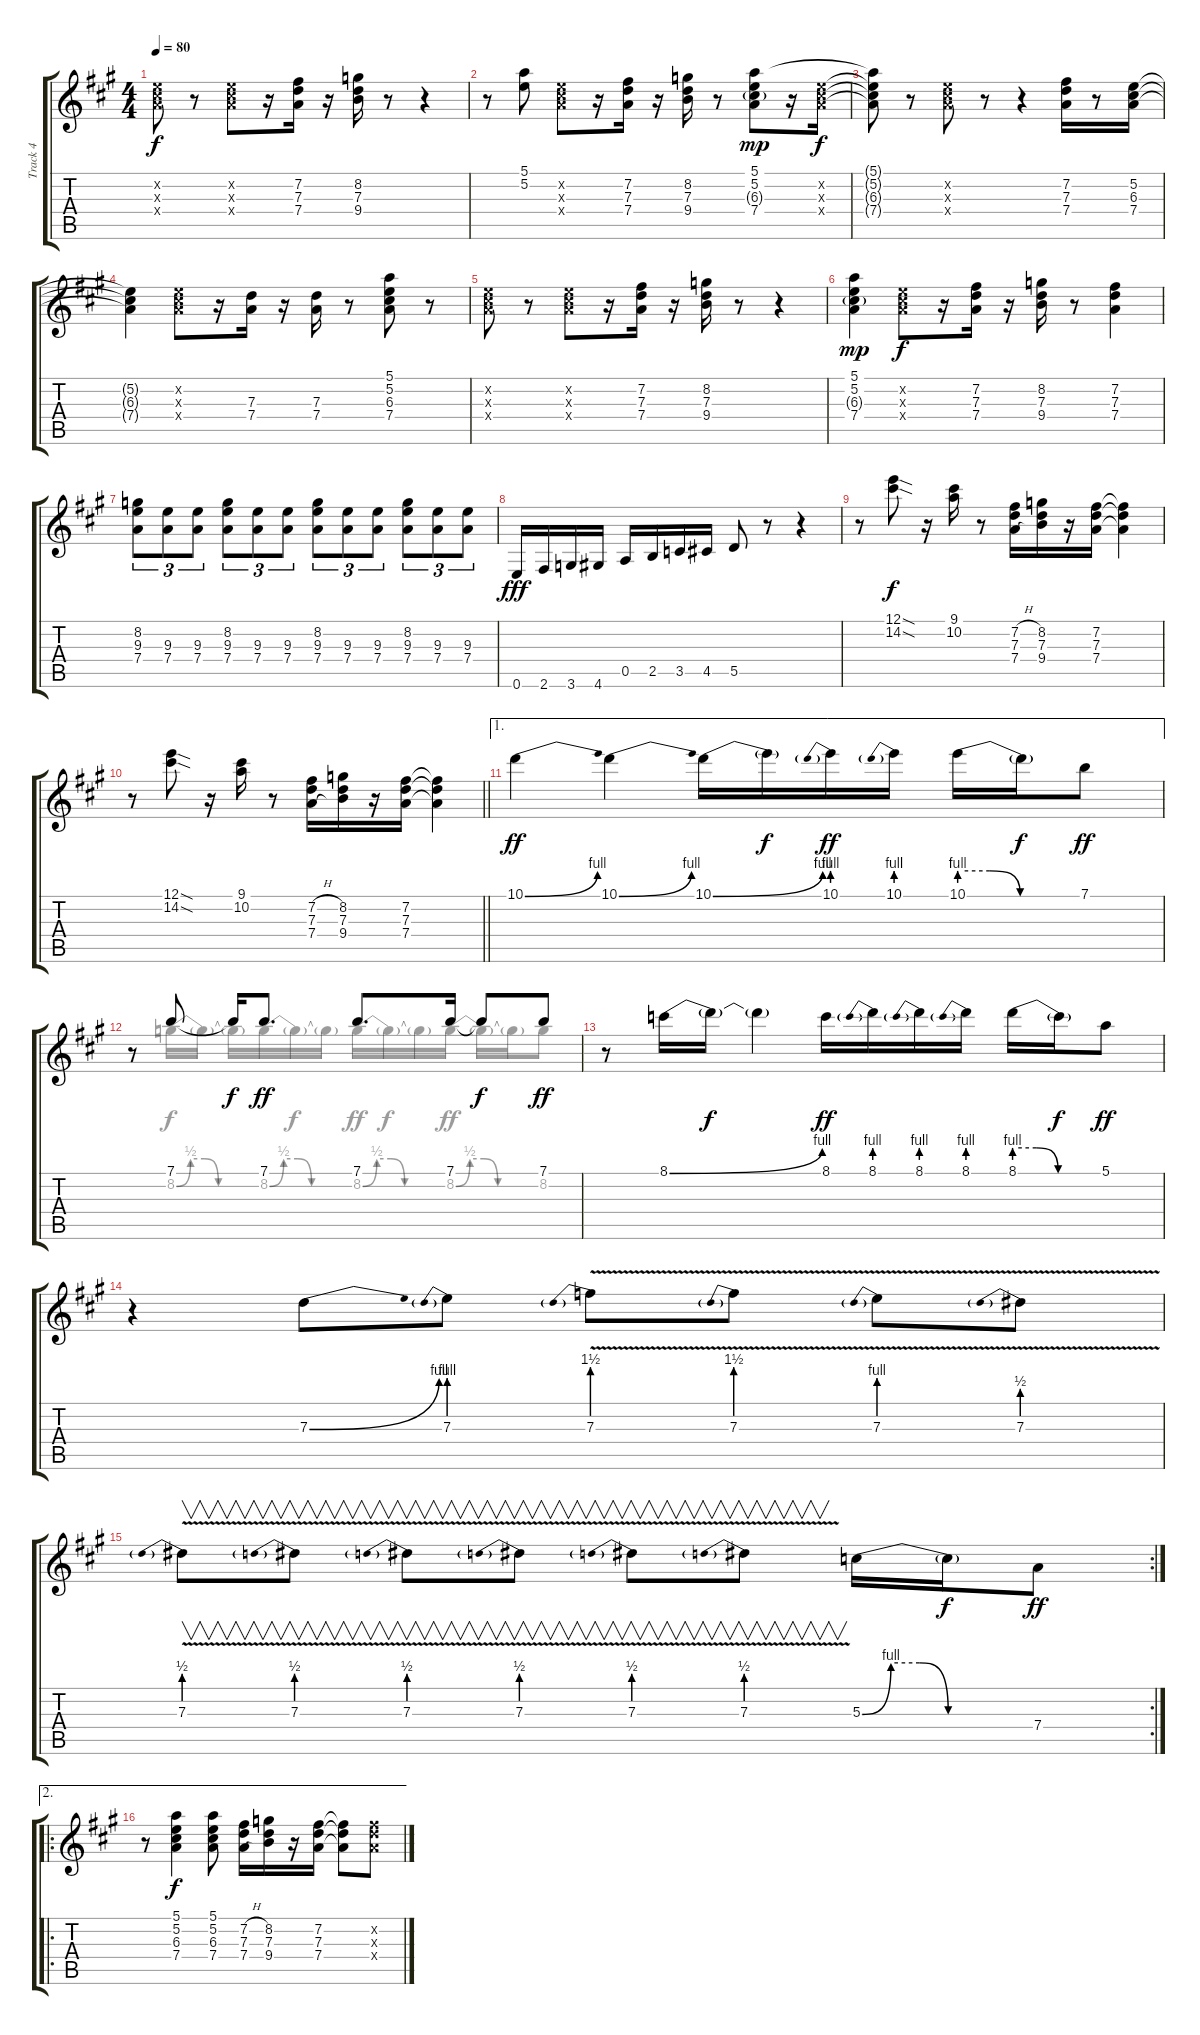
\track ("Track 4" "Track 4") {instrument electricguitarclean}
\staff {score tabs}
\tuning (E4 B3 G3 D3 A2 E2) {hide}
\voice
\ts (4 4)
\tempo 80
\clef g2
\ks a
(5.2{x} 6.3{x} 7.4{x}).8{dy f} r.8 (5.2{x} 6.3{x} 7.4{x}).8 r.16 (7.2 7.3 7.4).16 r.16 (8.2 7.3 9.4).16 r.8 r.4 |
r.8 (5.1 5.2).8 (5.2{x} 6.3{x} 7.4{x}).8 r.16 (7.2 7.3 7.4).16 r.16 (8.2 7.3 9.4).16 r.8 (5.1 5.2 6.3{g} 7.4).8{dy mp} r.16 (5.2{x} 6.3{x} 7.4{x}).16{dy f} |
(5.1{t} 5.2{t} 6.3{t} 7.4{t}).8 r.8 (5.2{x} 6.3{x} 7.4{x}).8 r.8 r.4 (7.2 7.3 7.4).16 r.8 (5.2 6.3 7.4).16 |
(5.2{t} 6.3{t} 7.4{t}).4 (5.2{x} 6.3{x} 7.4{x}).8 r.16 (7.3 7.4).16 r.16 (7.3 7.4).16 r.8 (5.1 5.2 6.3 7.4).8 r.8 |
(5.2{x} 6.3{x} 7.4{x}).8 r.8 (5.2{x} 6.3{x} 7.4{x}).8 r.16 (7.2 7.3 7.4).16 r.16 (8.2 7.3 9.4).16 r.8 r.4 |
(5.1 5.2 6.3{g} 7.4).4{dy mp} (5.2{x} 6.3{x} 7.4{x}).8{dy f} r.16 (7.2 7.3 7.4).16 r.16 (8.2 7.3 9.4).16 r.8 (7.2 7.3 7.4).4 |
(8.2 9.3 7.4).8{tu (3 2)} (9.3 7.4).8{tu (3 2)} (9.3 7.4).8{tu (3 2)} (8.2 9.3 7.4).8{tu (3 2)} (9.3 7.4).8{tu (3 2)} (9.3 7.4).8{tu (3 2)} (8.2 9.3 7.4).8{tu (3 2)} (9.3 7.4).8{tu (3 2)} (9.3 7.4).8{tu (3 2)} (8.2 9.3 7.4).8{tu (3 2)} (9.3 7.4).8{tu (3 2)} (9.3 7.4).8{tu (3 2)} |
0.6.16{dy fff volume 16} 2.6.16 3.6.16 4.6.16 0.5.16 2.5.16 3.5.16 4.5.16 5.5.8 r.8 r.4 |
r.8{volume 9} (12.1{sod} 14.2{sod}).8{dy f} r.16 (9.1 10.2).16 r.8 (7.2{h} 7.3 7.4{h}).16 (8.2 7.3 9.4).16 r.16 (7.2 7.3 7.4).16 (7.2{t} 7.3{t} 7.4{t}).4 |
\barLineRight lightlight
r.8{volume 9} (12.1{sod} 14.2{sod}).8 r.16 (9.1 10.2).16 r.8 (7.2{h} 7.3 7.4{h}).16 (8.2 7.3 9.4).16 r.16 (7.2 7.3 7.4).16 (7.2{t} 7.3{t} 7.4{t}).4 |
\ae 1
10.1{be (bend 0 0 60 4)}.4{dy ff} 10.1{be (bend 0 0 60 4)}.4 10.1{be (bend 0 0 60 4)}.16 10.1{t}.16{dy f} 10.1{be (prebend 0 4 60 4)}.16{dy ff} 10.1{be (prebend 0 4 60 4)}.16 10.1{be (custom 0 4 15 4 30 0 60 0)}.16 10.1{t}.16{dy f} 7.1.8{dy ff} |
r.8 7.1.8 7.1{t}.16{dy f} 7.1.8{d dy ff} 7.1.8{d} 7.1.16 7.1{t}.8{dy f} 7.1.8{dy ff} |
r.8 8.1{be (bend 0 0 60 4)}.16 8.1{t}.16{dy f} 8.1{t}.4 8.1.16{dy ff} 8.1{be (prebend 0 4 60 4)}.16 8.1{be (prebend 0 4 60 4)}.16 8.1{be (prebend 0 4 60 4)}.16 8.1{be (custom 0 4 15 4 30 0 60 0)}.16 8.1{t}.16{dy f} 5.1.8{dy ff} |
r.4 7.3{be (bend 0 0 60 4)}.8 7.3{be (prebend 0 4 60 4)}.8 7.3{be (prebend 0 6 60 6) v}.8 7.3{be (prebend 0 6 60 6) v}.8 7.3{be (prebend 0 4 60 4) v}.8 7.3{be (prebend 0 2 60 2) v}.8 |
\rc 2
7.3{be (prebend 0 2 60 2) v}.8{v} 7.3{be (prebend 0 2 60 2) v}.8{v} 7.3{be (prebend 0 2 60 2) v}.8{v} 7.3{be (prebend 0 2 60 2) v}.8{v} 7.3{be (prebend 0 2 60 2) v}.8{v} 7.3{be (prebend 0 2 60 2) v}.8{v} 5.3{be (custom 0 0 10 4 20 4 30 0 60 0)}.16 5.3{t}.16{dy f} 7.4.8{dy ff} |
\ae 2
\ro
r.8{volume 8} (5.1 5.2 6.3 7.4).4{dy f} (5.1 5.2 6.3 7.4).8 (7.2{h} 7.3 7.4{h}).16 (8.2 7.3 9.4).16 r.16 (7.2 7.3 7.4).16 (7.2{t} 7.3{t} 7.4{t}).8 (7.2{x} 7.3{x} 7.4{x}).8
\voice
\clef g2
\ottava regular
\simile none
\ks a
|
|
|
|
|
|
|
|
|
\barLineRight lightlight
|
|
r.8 8.2{be (custom 0 0 10 2 20 2 30 0 60 0)}.16 8.2{t}.16{dy f} 8.2{t}.16 8.2{be (custom 0 0 10 2 20 2 30 0 60 0)}.16{dy ff} 8.2{t}.16{dy f} 8.2{t}.16 8.2{be (custom 0 0 10 2 20 2 30 0 60 0)}.16{dy ff} 8.2{t}.16{dy f} 8.2{t}.16 8.2{be (custom 0 0 10 2 20 2 30 0 60 0)}.16{dy ff} 8.2{t}.16{dy f} 8.2{t}.16 8.2.8{dy ff} |
|
|
|
